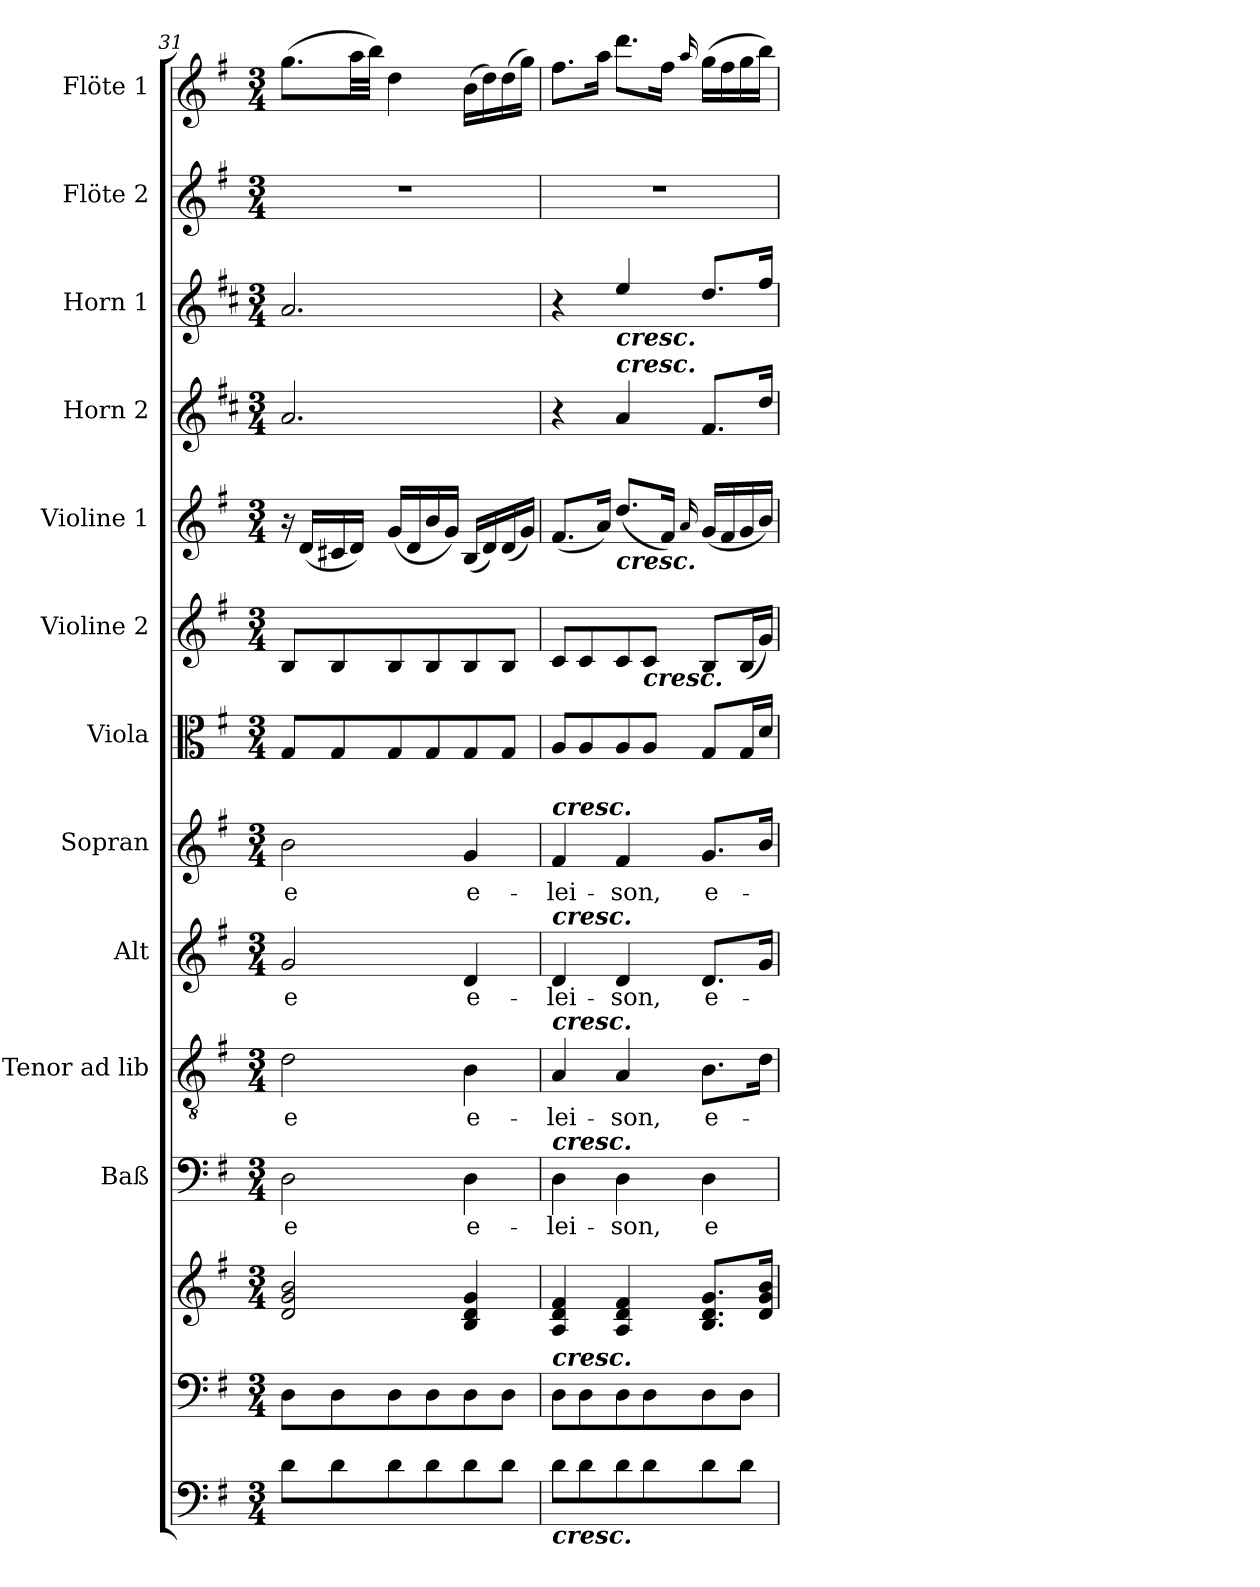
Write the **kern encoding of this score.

**kern	**kern	**kern	**kern	**text	**kern	**text	**kern	**text	**kern	**text	**kern	**kern	**kern	**kern	**kern	**kern	**kern
*part13	*part12	*part12	*part11	*part11	*part10	*part10	*part9	*part9	*part8	*part8	*part7	*part6	*part5	*part4	*part3	*part2	*part1
*staff14	*staff13	*staff12	*staff11	*staff11	*staff10	*staff10	*staff9	*staff9	*staff8	*staff8	*staff7	*staff6	*staff5	*staff4	*staff3	*staff2	*staff1
*	*	*	*I"Baß	*	*I"Tenor ad lib	*	*I"Alt	*	*I"Sopran	*	*I"Viola	*I"Violine 2	*I"Violine 1	*I"Horn 2	*I"Horn 1	*I"Flöte 2	*I"Flöte 1
*	*	*	*I'Baß	*	*I'Ten	*	*I'Alt	*	*I'Sop	*	*I'Vla.	*I'Vln. 2	*I'Vln. 1	*I'Hrn. 2	*I'Hrn. 1	*I'Fl. 2	*I'Fl. 1
!!LO:PB:g=z
*clefF4	*clefF4	*clefG2	*clefF4	*	*clefGv2	*	*clefG2	*	*clefG2	*	*clefC3	*clefG2	*clefG2	*clefG2	*clefG2	*clefG2	*clefG2
*ITrd7c12	*	*	*	*	*	*	*	*	*	*	*	*	*	*ITrd4c7	*ITrd4c7	*	*
*k[f#]	*k[f#]	*k[f#]	*k[f#]	*	*k[f#]	*	*k[f#]	*	*k[f#]	*	*k[f#]	*k[f#]	*k[f#]	*k[f#]	*k[f#]	*k[f#]	*k[f#]
*G:	*G:	*G:	*G:	*	*G:	*	*G:	*	*G:	*	*G:	*G:	*G:	*G:	*G:	*G:	*G:
*M3/4	*M3/4	*M3/4	*M3/4	*	*M3/4	*	*M3/4	*	*M3/4	*	*M3/4	*M3/4	*M3/4	*M3/4	*M3/4	*M3/4	*M3/4
=31	=31	=31	=31	=31	=31	=31	=31	=31	=31	=31	=31	=31	=31	=31	=31	=31	=31
!	!	!	!	!LO:LY:b	!	!LO:LY:b	!	!LO:LY:b	!	!LO:LY:b	!	!	!	!	!	!	!
8D\L	8D\L	2d/ 2g/ 2b/	2D\	-e	2d\	-e	2g/	-e	2b\	-e	8G/L	8B/L	16r	2.d/	2.d/	2.r	(>8.gg\L
.	.	.	.	.	.	.	.	.	.	.	.	.	(<16d/LL	.	.	.	.
8D\	8D\	.	.	.	.	.	.	.	.	.	8G/	8B/	16c#X/	.	.	.	.
.	.	.	.	.	.	.	.	.	.	.	.	.	16d/JJ)	.	.	.	32aa\LL
.	.	.	.	.	.	.	.	.	.	.	.	.	.	.	.	.	32bb\JJJ)
8D\	8D\	.	.	.	.	.	.	.	.	.	8G/	8B/	(<16g/LL	.	.	.	4dd\
.	.	.	.	.	.	.	.	.	.	.	.	.	16d/	.	.	.	.
8D\	8D\	.	.	.	.	.	.	.	.	.	8G/	8B/	16b/	.	.	.	.
.	.	.	.	.	.	.	.	.	.	.	.	.	16g/JJ)	.	.	.	.
!	!	!	!	!LO:LY:b	!	!LO:LY:b	!	!LO:LY:b	!	!LO:LY:b	!	!	!	!	!	!	!
8D\	8D\	4B/ 4d/ 4g/	4D\	e-	4B\	e-	4d/	e-	4g/	e-	8G/	8B/	(<16B/LL	.	.	.	(>16b\LL
.	.	.	.	.	.	.	.	.	.	.	.	.	16d/)	.	.	.	16dd\)
8D\J	8D\J	.	.	.	.	.	.	.	.	.	8G/J	8B/J	(<16d/	.	.	.	(>16dd\
.	.	.	.	.	.	.	.	.	.	.	.	.	16g/JJ)	.	.	.	16gg\JJ)
=32	=32	=32	=32	=32	=32	=32	=32	=32	=32	=32	=32	=32	=32	=32	=32	=32	=32
!	!	!	!	!	!	!	!	!	!LO:TX:a:Bi:t=cresc.	!	!	!	!	!	!	!	!
!	!	!	!	!	!	!	!LO:TX:a:Bi:t=cresc.	!	!	!	!	!	!	!	!	!	!
!	!	!	!	!	!LO:TX:a:Bi:t=cresc.	!	!	!	!	!	!	!	!	!	!	!	!
!	!	!	!LO:TX:a:Bi:t=cresc.	!	!	!	!	!	!	!	!	!	!	!	!	!	!
!	!LO:TX:a:Bi:t=cresc.	!	!	!	!	!	!	!	!	!	!	!	!	!	!	!	!
!LO:TX:b:Bi:t=cresc.	!	!	!	!	!	!	!	!	!	!	!	!	!	!	!	!	!
!	!	!	!	!LO:LY:b	!	!LO:LY:b	!	!LO:LY:b	!	!LO:LY:b	!	!	!	!	!	!	!
8D\L	8D\L	4A/ 4d/ 4f#/	4D\	-lei-	4A/	-lei-	4d/	-lei-	4f#/	-lei-	8A/L	8c/L	(<8.f#/L	4r	4r	2.r	8.ff#\L
8D\	8D\	.	.	.	.	.	.	.	.	.	8A/	8c/	.	.	.	.	.
.	.	.	.	.	.	.	.	.	.	.	.	.	16a/Jk)	.	.	.	16aa\Jk
!	!	!	!	!	!	!	!	!	!	!	!	!	!	!	!LO:TX:b:Bi:t=cresc.	!	!
!	!	!	!	!	!	!	!	!	!	!	!	!	!	!LO:TX:a:Bi:t=cresc.	!	!	!
!	!	!	!	!	!	!	!	!	!	!	!	!	!LO:TX:b:Bi:t=cresc.	!	!	!	!
!	!	!	!	!LO:LY:b	!	!LO:LY:b	!	!LO:LY:b	!	!LO:LY:b	!	!	!	!	!	!	!
8D\	8D\	4A/ 4d/ 4f#/	4D\	-son,	4A/	-son,	4d/	-son,	4f#/	-son,	8A/	8c/	(<8.dd/L	4d/	4a/	.	8.ddd\L
!	!	!	!	!	!	!	!	!	!	!	!	!LO:TX:b:Bi:t=cresc.	!	!	!	!	!
8D\	8D\	.	.	.	.	.	.	.	.	.	8A/J	8c/J	.	.	.	.	.
.	.	.	.	.	.	.	.	.	.	.	.	.	16f#/Jk)	.	.	.	16ff#\Jk
.	.	.	.	.	.	.	.	.	.	.	.	.	16qqa/	.	.	.	16qqaa/
!	!	!	!	!LO:LY:b	!	!LO:LY:b	!	!LO:LY:b	!	!LO:LY:b	!	!	!	!	!	!	!
8D\	8D\	8.B/ 8.d/ 8.g/L	4D\	e-	8.B\L	e-	8.d/L	e-	8.g/L	e-	8G/L	8B/L	(<16g/LL	8.B/L	8.g/L	.	(>16gg\LL
.	.	.	.	.	.	.	.	.	.	.	.	.	16f#/	.	.	.	16ff#\
8D\J	8D\J	.	.	.	.	.	.	.	.	.	16G/L	(<16B/L	16g/	.	.	.	16gg\
.	.	16d/ 16g/ 16b/Jk	.	.	16d\Jk	.	16g/Jk	.	16b/Jk	.	16d/JJ	16g/JJ)	16b/JJ)	16g/Jk	16b/Jk	.	16bb\JJ)
=	=	=	=	=	=	=	=	=	=	=	=	=	=	=	=	=	=
*-	*-	*-	*-	*-	*-	*-	*-	*-	*-	*-	*-	*-	*-	*-	*-	*-	*-
